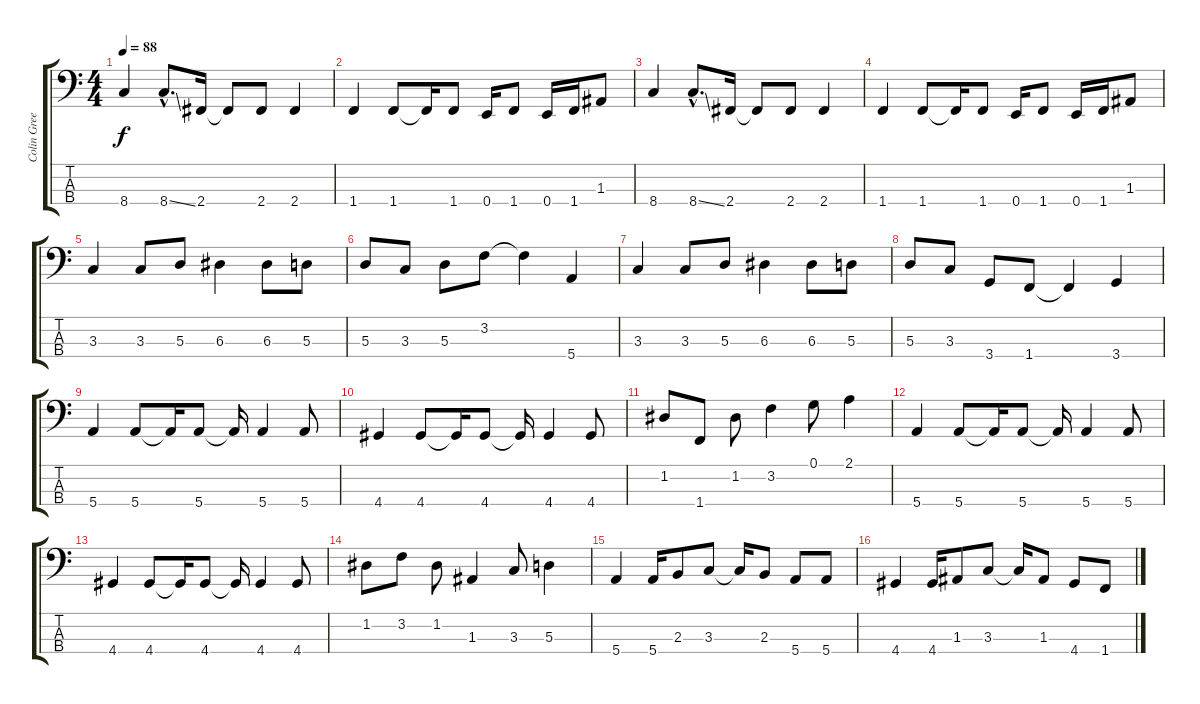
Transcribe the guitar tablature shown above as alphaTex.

\track ("Colin Greenwood" "Colin Gree") {instrument electricbassfinger}
\staff {score tabs}
\tuning (G2 D2 A1 E1) {hide}
\ts (4 4)
\tempo 88
\clef f4
\ks c
8.4.4{dy f} 8.4{ss hac}.8{d} 2.4.16 2.4{t}.8 2.4.8 2.4.4 |
1.4.4 1.4.8 1.4{t}.16 1.4.8 0.4.16 1.4.8 0.4.16 1.4.16 1.3.8 |
8.4.4 8.4{ss hac}.8{d} 2.4.16 2.4{t}.8 2.4.8 2.4.4 |
1.4.4 1.4.8 1.4{t}.16 1.4.8 0.4.16 1.4.8 0.4.16 1.4.16 1.3.8 |
3.3.4 3.3.8 5.3.8 6.3.4 6.3.8 5.3.8 |
5.3.8 3.3.8 5.3.8 3.2.8 3.2{t}.4 5.4.4 |
3.3.4 3.3.8 5.3.8 6.3.4 6.3.8 5.3.8 |
5.3.8 3.3.8 3.4.8 1.4.8 1.4{t}.4 3.4.4 |
5.4.4 5.4.8 5.4{t}.16 5.4.8 5.4{t}.16 5.4.4 5.4.8 |
4.4.4 4.4.8 4.4{t}.16 4.4.8 4.4{t}.16 4.4.4 4.4.8 |
1.2.8 1.4.8 1.2.8 3.2.4 0.1.8 2.1.4 |
5.4.4 5.4.8 5.4{t}.16 5.4.8 5.4{t}.16 5.4.4 5.4.8 |
4.4.4 4.4.8 4.4{t}.16 4.4.8 4.4{t}.16 4.4.4 4.4.8 |
1.2.8 3.2.8 1.2.8 1.3.4 3.3.8 5.3.4 |
5.4.4 5.4.16 2.3.8 3.3.8 3.3{t}.16 2.3.8 5.4.8 5.4.8 |
4.4.4 4.4.16 1.3.8 3.3.8 3.3{t}.16 1.3.8 4.4.8 1.4.8
